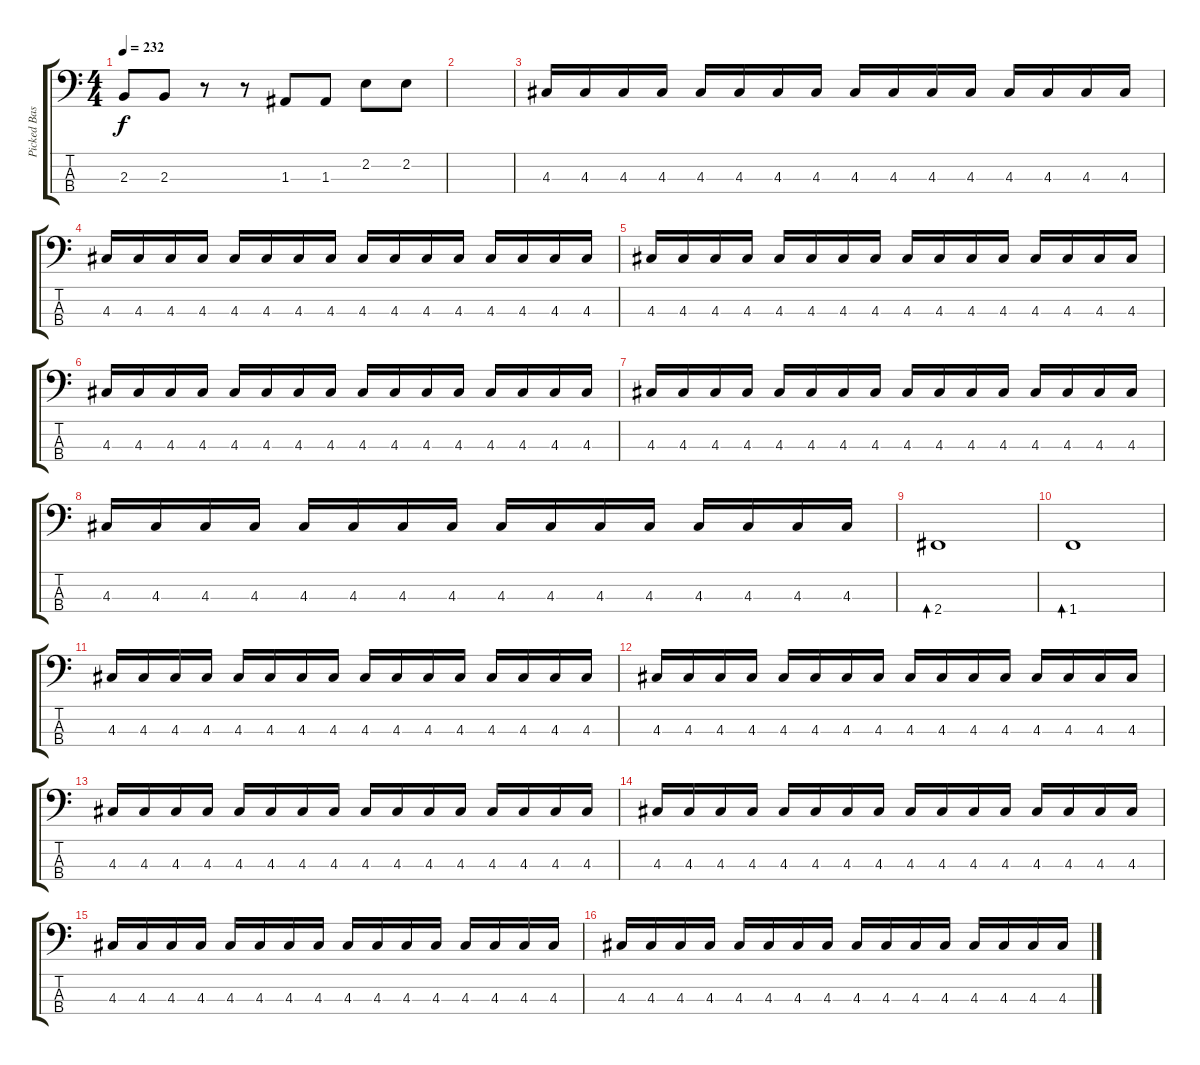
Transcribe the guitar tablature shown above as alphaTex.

\track ("Picked Bass w/ Trash Distortion" "Picked Bas") {instrument electricbasspick}
\staff {score tabs}
\tuning (G2 D2 A1 E1) {hide}
\ts (4 4)
\tempo 232
\clef f4
\ks c
2.3.8{dy f} 2.3.8 r.8 r.8 1.3.8 1.3.8 2.2.8 2.2.8 |
|
4.3.16{instrument electricbasspick} 4.3.16 4.3.16 4.3.16 4.3.16 4.3.16 4.3.16 4.3.16 4.3.16 4.3.16 4.3.16 4.3.16 4.3.16 4.3.16 4.3.16 4.3.16 |
4.3.16 4.3.16 4.3.16 4.3.16 4.3.16 4.3.16 4.3.16 4.3.16 4.3.16 4.3.16 4.3.16 4.3.16 4.3.16 4.3.16 4.3.16 4.3.16 |
4.3.16 4.3.16 4.3.16 4.3.16 4.3.16 4.3.16 4.3.16 4.3.16 4.3.16 4.3.16 4.3.16 4.3.16 4.3.16 4.3.16 4.3.16 4.3.16 |
4.3.16 4.3.16 4.3.16 4.3.16 4.3.16 4.3.16 4.3.16 4.3.16 4.3.16 4.3.16 4.3.16 4.3.16 4.3.16 4.3.16 4.3.16 4.3.16 |
4.3.16 4.3.16 4.3.16 4.3.16 4.3.16 4.3.16 4.3.16 4.3.16 4.3.16 4.3.16 4.3.16 4.3.16 4.3.16 4.3.16 4.3.16 4.3.16 |
4.3.16 4.3.16 4.3.16 4.3.16 4.3.16 4.3.16 4.3.16 4.3.16 4.3.16 4.3.16 4.3.16 4.3.16 4.3.16 4.3.16 4.3.16 4.3.16 |
2.4.1{bd 60} |
1.4.1{bd 60} |
4.3.16 4.3.16 4.3.16 4.3.16 4.3.16 4.3.16 4.3.16 4.3.16 4.3.16 4.3.16 4.3.16 4.3.16 4.3.16 4.3.16 4.3.16 4.3.16 |
4.3.16 4.3.16 4.3.16 4.3.16 4.3.16 4.3.16 4.3.16 4.3.16 4.3.16 4.3.16 4.3.16 4.3.16 4.3.16 4.3.16 4.3.16 4.3.16 |
4.3.16 4.3.16 4.3.16 4.3.16 4.3.16 4.3.16 4.3.16 4.3.16 4.3.16 4.3.16 4.3.16 4.3.16 4.3.16 4.3.16 4.3.16 4.3.16 |
4.3.16 4.3.16 4.3.16 4.3.16 4.3.16 4.3.16 4.3.16 4.3.16 4.3.16 4.3.16 4.3.16 4.3.16 4.3.16 4.3.16 4.3.16 4.3.16 |
4.3.16 4.3.16 4.3.16 4.3.16 4.3.16 4.3.16 4.3.16 4.3.16 4.3.16 4.3.16 4.3.16 4.3.16 4.3.16 4.3.16 4.3.16 4.3.16 |
4.3.16 4.3.16 4.3.16 4.3.16 4.3.16 4.3.16 4.3.16 4.3.16 4.3.16 4.3.16 4.3.16 4.3.16 4.3.16 4.3.16 4.3.16 4.3.16
